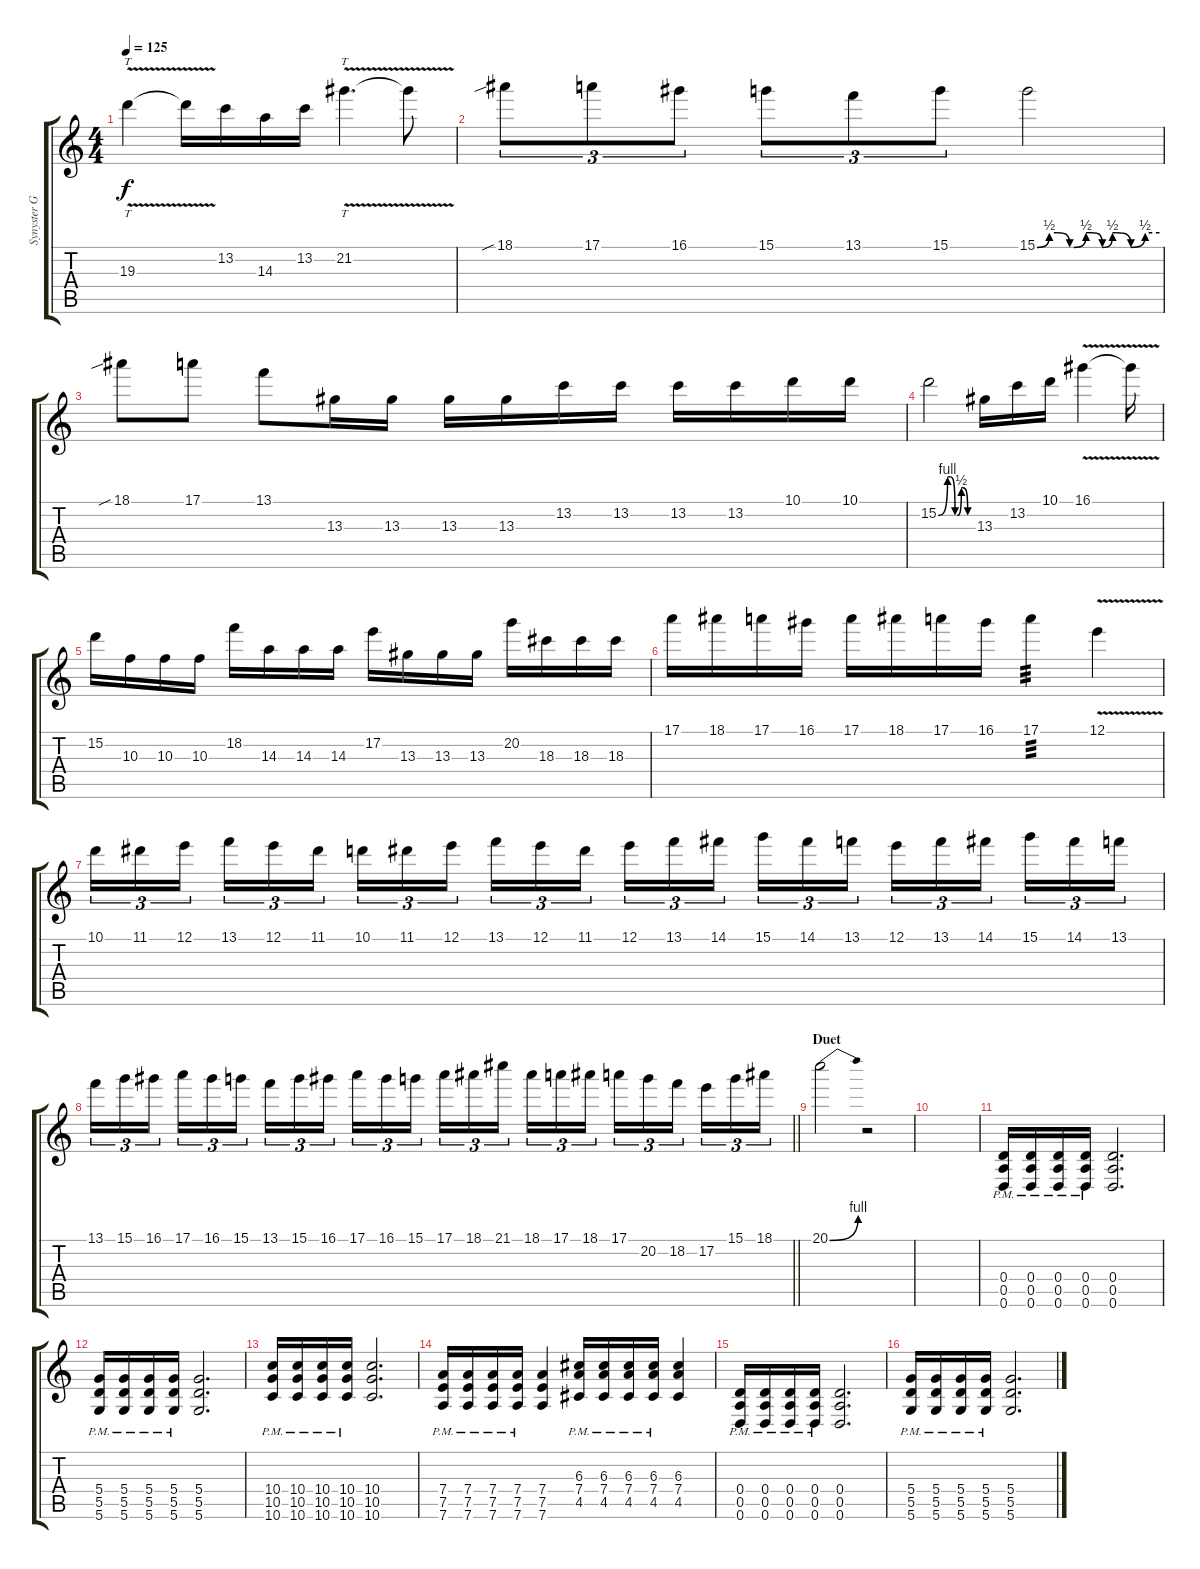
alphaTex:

\track ("Synyster Gates" "Synyster G") {instrument distortionguitar}
\staff {score tabs}
\tuning (E4 B3 G3 D3 A2 D2) {hide}
\ts (4 4)
\tempo 125
\clef g2
\ks c
19.3{v}.4{tt dy f} 19.3{t}.16 13.2.16 14.3.16 13.2.16 21.2{v}.4{tt d} 21.2{t}.8 |
18.1{sib}.8{tu (3 2)} 17.1.8{tu (3 2)} 16.1.8{tu (3 2)} 15.1.8{tu (3 2)} 13.1.8{tu (3 2)} 15.1.8{tu (3 2)} 15.1{be (custom 0 0 6 2 10 2 16 0 18 0 24 2 27 2 32 0 37 2 39 2 46 0 53 2 60 2)}.2 |
18.1{sib}.8 17.1.8 13.1.8 13.3.16 13.3.16 13.3.16 13.3.16 13.2.16 13.2.16 13.2.16 13.2.16 10.1.16 10.1.16 |
15.2{be (custom 0 0 16 4 21 4 29 0 33 0 40 2 43 2 51 0 60 0)}.2 13.3.16 13.2.16 10.1.16 16.1{v}.4 16.1{t}.16 |
15.2.16 10.3.16 10.3.16 10.3.16 18.2.16 14.3.16 14.3.16 14.3.16 17.2.16 13.3.16 13.3.16 13.3.16 20.2.16 18.3.16 18.3.16 18.3.16 |
17.1.16 18.1.16 17.1.16 16.1.16 17.1.16 18.1.16 17.1.16 16.1.16 17.1.4{tp 3} 12.1{v}.4 |
10.1.16{tu (3 2)} 11.1.16{tu (3 2)} 12.1.16{tu (3 2) beam splitsecondary} 13.1.16{tu (3 2)} 12.1.16{tu (3 2)} 11.1.16{tu (3 2)} 10.1.16{tu (3 2)} 11.1.16{tu (3 2)} 12.1.16{tu (3 2) beam splitsecondary} 13.1.16{tu (3 2)} 12.1.16{tu (3 2)} 11.1.16{tu (3 2)} 12.1.16{tu (3 2)} 13.1.16{tu (3 2)} 14.1.16{tu (3 2) beam splitsecondary} 15.1.16{tu (3 2)} 14.1.16{tu (3 2)} 13.1.16{tu (3 2)} 12.1.16{tu (3 2)} 13.1.16{tu (3 2)} 14.1.16{tu (3 2) beam splitsecondary} 15.1.16{tu (3 2)} 14.1.16{tu (3 2)} 13.1.16{tu (3 2)} |
\barLineRight lightlight
13.1.16{tu (3 2)} 15.1.16{tu (3 2)} 16.1.16{tu (3 2) beam splitsecondary} 17.1.16{tu (3 2)} 16.1.16{tu (3 2)} 15.1.16{tu (3 2)} 13.1.16{tu (3 2)} 15.1.16{tu (3 2)} 16.1.16{tu (3 2) beam splitsecondary} 17.1.16{tu (3 2)} 16.1.16{tu (3 2)} 15.1.16{tu (3 2)} 17.1.16{tu (3 2)} 18.1.16{tu (3 2)} 21.1.16{tu (3 2) beam splitsecondary} 18.1.16{tu (3 2)} 17.1.16{tu (3 2)} 18.1.16{tu (3 2)} 17.1.16{tu (3 2)} 20.2.16{tu (3 2)} 18.2.16{tu (3 2) beam splitsecondary} 17.2.16{tu (3 2)} 15.1.16{tu (3 2)} 18.1.16{tu (3 2)} |
\section ("" "Duet")
20.1{be (bend 0 0 60 4)}.2 r.2 |
|
(0.4 0.5 0.6{pm}).16{balance 0} (0.4 0.5 0.6{pm}).16 (0.4 0.5 0.6{pm}).16 (0.4 0.5 0.6{pm}).16 (0.4 0.5 0.6).2{d} |
(5.4{pm} 5.5{pm} 5.6{pm}).16 (5.4{pm} 5.5{pm} 5.6{pm}).16 (5.4{pm} 5.5{pm} 5.6{pm}).16 (5.4{pm} 5.5{pm} 5.6{pm}).16 (5.4 5.5 5.6).2{d} |
(10.4{pm} 10.5{pm} 10.6{pm}).16 (10.4{pm} 10.5{pm} 10.6{pm}).16 (10.4{pm} 10.5{pm} 10.6{pm}).16 (10.4{pm} 10.5{pm} 10.6{pm}).16 (10.4 10.5 10.6).2{d} |
(7.4{pm} 7.5{pm} 7.6{pm}).16 (7.4{pm} 7.5{pm} 7.6{pm}).16 (7.4{pm} 7.5{pm} 7.6{pm}).16 (7.4{pm} 7.5{pm} 7.6{pm}).16 (7.4 7.5 7.6).4 (6.3{pm} 7.4{pm} 4.5{pm}).16 (6.3{pm} 7.4{pm} 4.5{pm}).16 (6.3{pm} 7.4{pm} 4.5{pm}).16 (6.3{pm} 7.4{pm} 4.5{pm}).16 (6.3 7.4 4.5).4 |
(0.4 0.5 0.6{pm}).16 (0.4 0.5 0.6{pm}).16 (0.4 0.5 0.6{pm}).16 (0.4 0.5 0.6{pm}).16 (0.4 0.5 0.6).2{d} |
(5.4{pm} 5.5{pm} 5.6{pm}).16 (5.4{pm} 5.5{pm} 5.6{pm}).16 (5.4{pm} 5.5{pm} 5.6{pm}).16 (5.4{pm} 5.5{pm} 5.6{pm}).16 (5.4 5.5 5.6).2{d}
